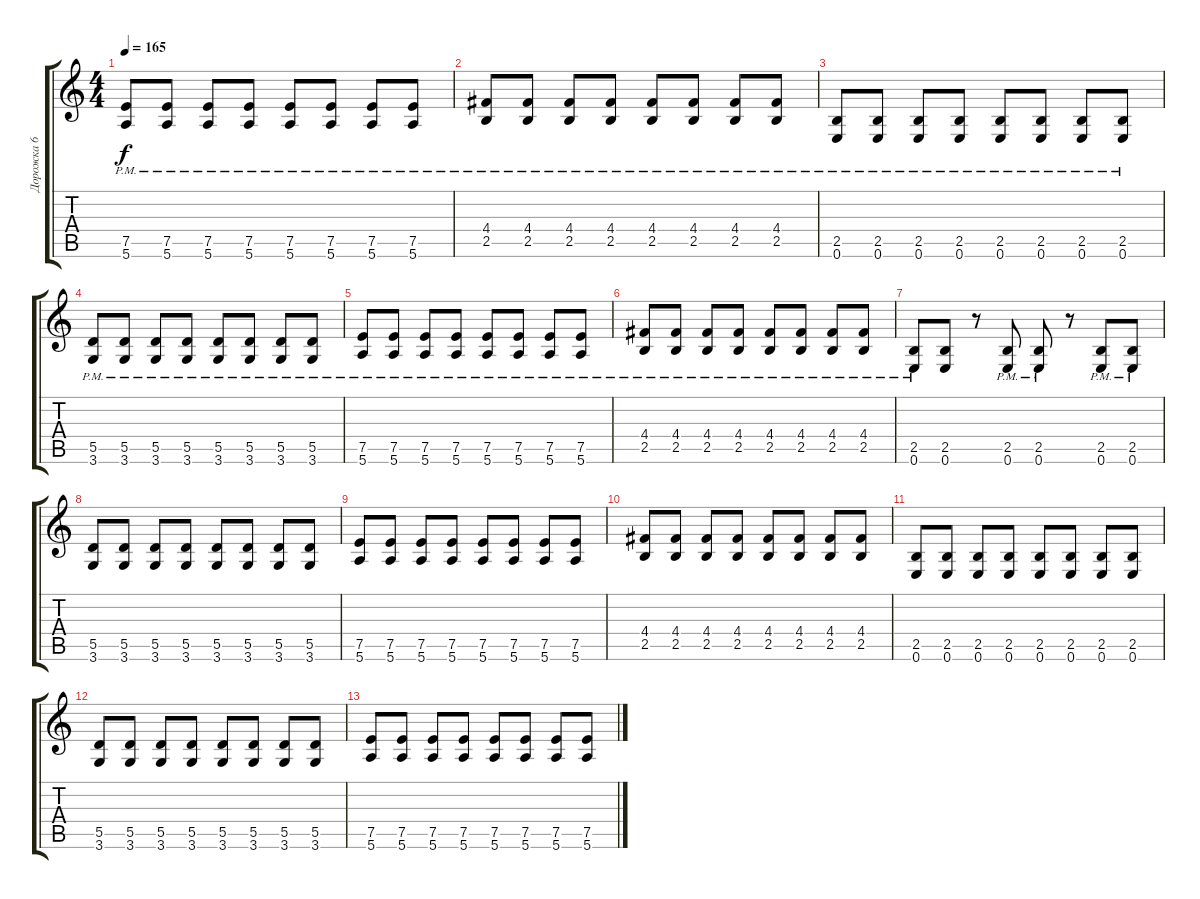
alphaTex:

\track ("Дорожка 6" "Дорожка 6") {instrument overdrivenguitar}
\staff {score tabs}
\tuning (E4 B3 G3 D3 A2 E2) {hide}
\ts (4 4)
\tempo 165
\clef g2
\ks c
(7.5 5.6{pm}).8{dy f} (7.5 5.6{pm}).8 (7.5 5.6{pm}).8 (7.5 5.6{pm}).8 (7.5 5.6{pm}).8 (7.5 5.6{pm}).8 (7.5 5.6{pm}).8 (7.5 5.6{pm}).8 |
(4.4 2.5{pm}).8 (4.4 2.5{pm}).8 (4.4 2.5{pm}).8 (4.4 2.5{pm}).8 (4.4 2.5{pm}).8 (4.4 2.5{pm}).8 (4.4 2.5{pm}).8 (4.4 2.5{pm}).8 |
(2.5{pm} 0.6).8 (2.5{pm} 0.6).8 (2.5{pm} 0.6).8 (2.5{pm} 0.6).8 (2.5{pm} 0.6).8 (2.5{pm} 0.6).8 (2.5{pm} 0.6).8 (2.5{pm} 0.6).8 |
(5.5 3.6{pm}).8 (5.5 3.6{pm}).8 (5.5 3.6{pm}).8 (5.5 3.6{pm}).8 (5.5 3.6{pm}).8 (5.5 3.6{pm}).8 (5.5 3.6{pm}).8 (5.5 3.6{pm}).8 |
(7.5 5.6{pm}).8 (7.5 5.6{pm}).8 (7.5 5.6{pm}).8 (7.5 5.6{pm}).8 (7.5 5.6{pm}).8 (7.5 5.6{pm}).8 (7.5 5.6{pm}).8 (7.5 5.6{pm}).8 |
(4.4 2.5{pm}).8 (4.4 2.5{pm}).8 (4.4 2.5{pm}).8 (4.4 2.5{pm}).8 (4.4 2.5{pm}).8 (4.4 2.5{pm}).8 (4.4 2.5{pm}).8 (4.4 2.5{pm}).8 |
(2.5{pm} 0.6).8 (2.5 0.6).8 r.8 (2.5{pm} 0.6).8 (2.5{pm} 0.6).8 r.8 (2.5{pm} 0.6).8 (2.5{pm} 0.6).8 |
(5.5 3.6).8 (5.5 3.6).8 (5.5 3.6).8 (5.5 3.6).8 (5.5 3.6).8 (5.5 3.6).8 (5.5 3.6).8 (5.5 3.6).8 |
(7.5 5.6).8 (7.5 5.6).8 (7.5 5.6).8 (7.5 5.6).8 (7.5 5.6).8 (7.5 5.6).8 (7.5 5.6).8 (7.5 5.6).8 |
(4.4 2.5).8 (4.4 2.5).8 (4.4 2.5).8 (4.4 2.5).8 (4.4 2.5).8 (4.4 2.5).8 (4.4 2.5).8 (4.4 2.5).8 |
(2.5 0.6).8 (2.5 0.6).8 (2.5 0.6).8 (2.5 0.6).8 (2.5 0.6).8 (2.5 0.6).8 (2.5 0.6).8 (2.5 0.6).8 |
(5.5 3.6).8 (5.5 3.6).8 (5.5 3.6).8 (5.5 3.6).8 (5.5 3.6).8 (5.5 3.6).8 (5.5 3.6).8 (5.5 3.6).8 |
(7.5 5.6).8 (7.5 5.6).8 (7.5 5.6).8 (7.5 5.6).8 (7.5 5.6).8 (7.5 5.6).8 (7.5 5.6).8 (7.5 5.6).8
